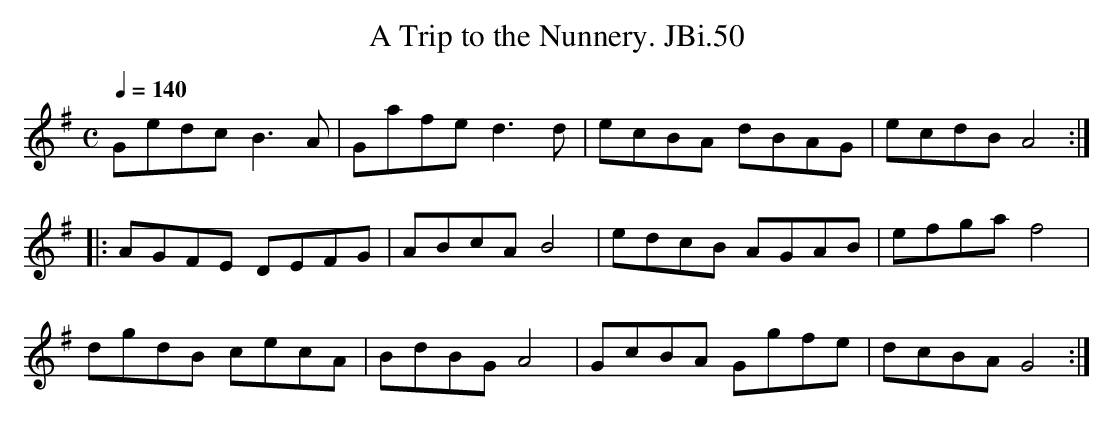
X:1
T:Trip to the Nunnery. JBi.50, A
M:C
L:1/8
Q:1/4=140
K:G
GedcB3A|Gafed3d|ecBA dBAG|ecdBA4:|
|:AGFE DEFG|ABcAB4|edcB AGAB|efgaf4|
dgdB cecA|BdBGA4|GcBA Ggfe|dcBAG4:|
